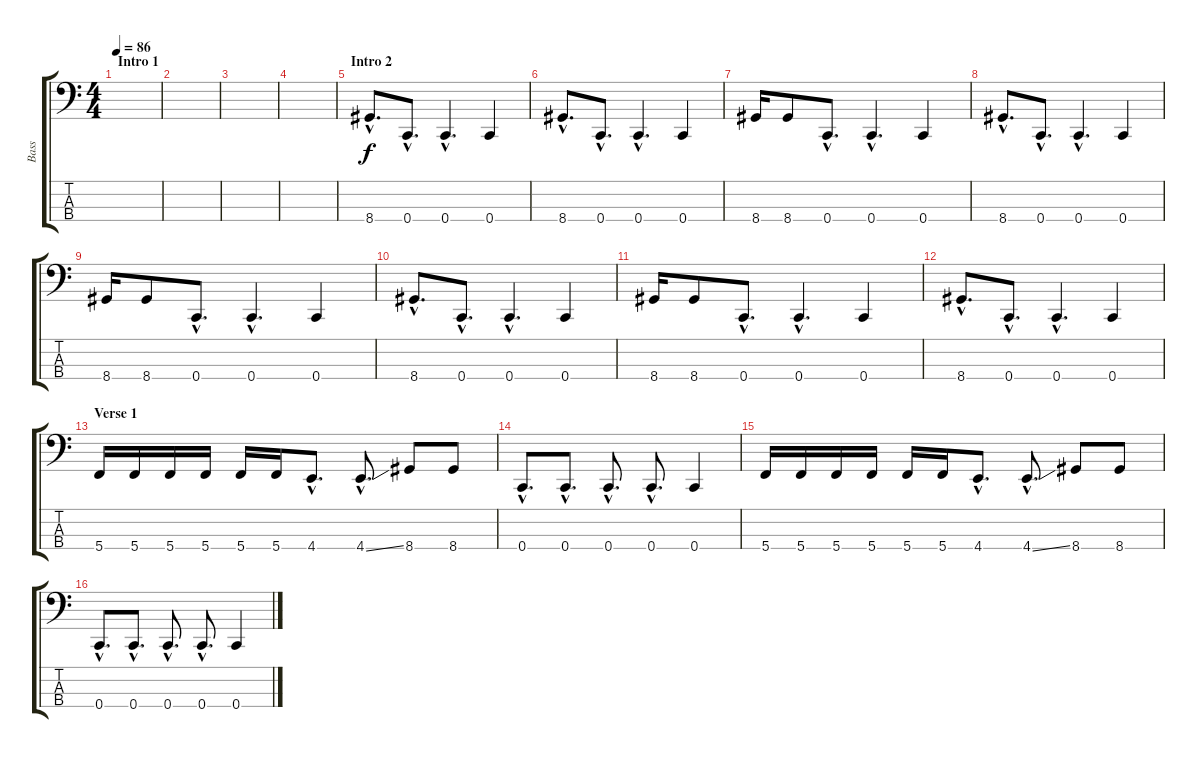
\track ("Bass" "Bass") {instrument electricbassfinger}
\staff {score tabs}
\tuning (F2 C2 G1 C1) {hide}
\ts (4 4)
\section ("" "Intro 1")
\tempo 86
\clef f4
\ks c
|
|
|
|
\section ("" "Intro 2")
8.4{hac}.8{d} 0.4{hac}.8{d} 0.4{hac}.4{d} 0.4.4 |
8.4{hac}.8{d} 0.4{hac}.8{d} 0.4{hac}.4{d} 0.4.4 |
8.4.16 8.4.8 0.4{hac}.8{d} 0.4{hac}.4{d} 0.4.4 |
8.4{hac}.8{d} 0.4{hac}.8{d} 0.4{hac}.4{d} 0.4.4 |
8.4.16 8.4.8 0.4{hac}.8{d} 0.4{hac}.4{d} 0.4.4 |
8.4{hac}.8{d} 0.4{hac}.8{d} 0.4{hac}.4{d} 0.4.4 |
8.4.16 8.4.8 0.4{hac}.8{d} 0.4{hac}.4{d} 0.4.4 |
8.4{hac}.8{d} 0.4{hac}.8{d} 0.4{hac}.4{d} 0.4.4 |
\section ("" "Verse 1")
5.4.16 5.4.16 5.4.16 5.4.16 5.4.16 5.4.16 4.4{hac}.8{d} 4.4{ss hac}.8{d} 8.4.8 8.4.8 |
0.4{hac}.8{d} 0.4{hac}.8{d} 0.4{hac}.8{d} 0.4{hac}.8{d} 0.4.4 |
5.4.16 5.4.16 5.4.16 5.4.16 5.4.16 5.4.16 4.4{hac}.8{d} 4.4{ss hac}.8{d} 8.4.8 8.4.8 |
0.4{hac}.8{d} 0.4{hac}.8{d} 0.4{hac}.8{d} 0.4{hac}.8{d} 0.4.4
